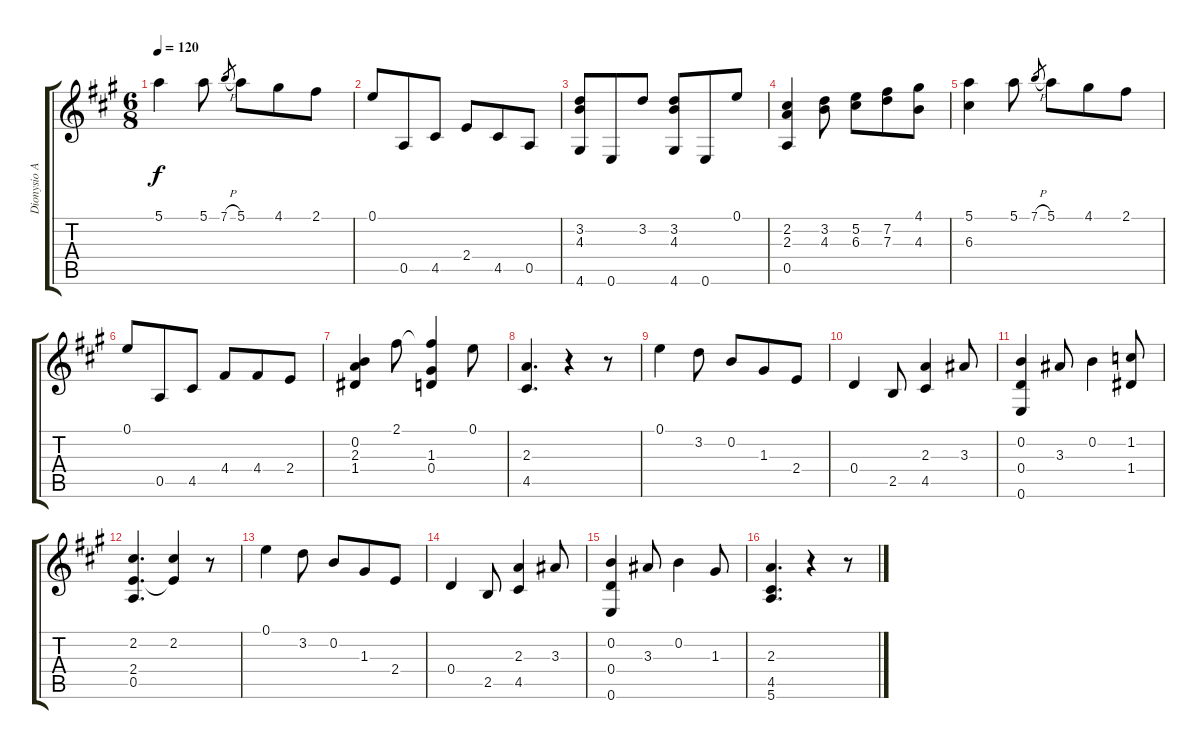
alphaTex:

\track ("Dionysio Aguado" "Dionysio A") {instrument acousticguitarnylon}
\staff {score tabs}
\tuning (E4 B3 G3 D3 A2 E2) {hide}
\ts (6 8)
\tempo 120
\clef g2
\ks a
5.1.4{dy f} 5.1.8 7.1{h}.8{gr} 5.1.8 4.1.8 2.1.8 |
0.1.8 0.5.8 4.5.8 2.4.8 4.5.8 0.5.8 |
(3.2 4.3 4.6).8 0.6.8 3.2.8 (3.2 4.3 4.6).8 0.6.8 0.1.8 |
(2.2 2.3 0.5).4 (3.2 4.3).8 (5.2 6.3).8 (7.2 7.3).8 (4.1 4.3).8 |
(5.1 6.3).4 5.1.8 7.1{h}.8{gr} 5.1.8 4.1.8 2.1.8 |
0.1.8 0.5.8 4.5.8 4.4.8 4.4.8 2.4.8 |
(0.2 2.3 1.4).4 2.1.8 (2.1{t} 1.3 0.4).4 0.1.8 |
(2.3 4.5).4{d} r.4 r.8 |
0.1.4 3.2.8 0.2.8 1.3.8 2.4.8 |
0.4.4 2.5.8 (2.3 4.5).4 3.3.8 |
(0.2 0.4 0.6).4 3.3.8 0.2.4 (1.2 1.4).8 |
(2.2 2.4 0.5).4{d} (2.2 2.4{t}).4 r.8 |
0.1.4 3.2.8 0.2.8 1.3.8 2.4.8 |
0.4.4 2.5.8 (2.3 4.5).4 3.3.8 |
(0.2 0.4 0.6).4 3.3.8 0.2.4 1.3.8 |
(2.3 4.5 5.6).4{d} r.4 r.8
